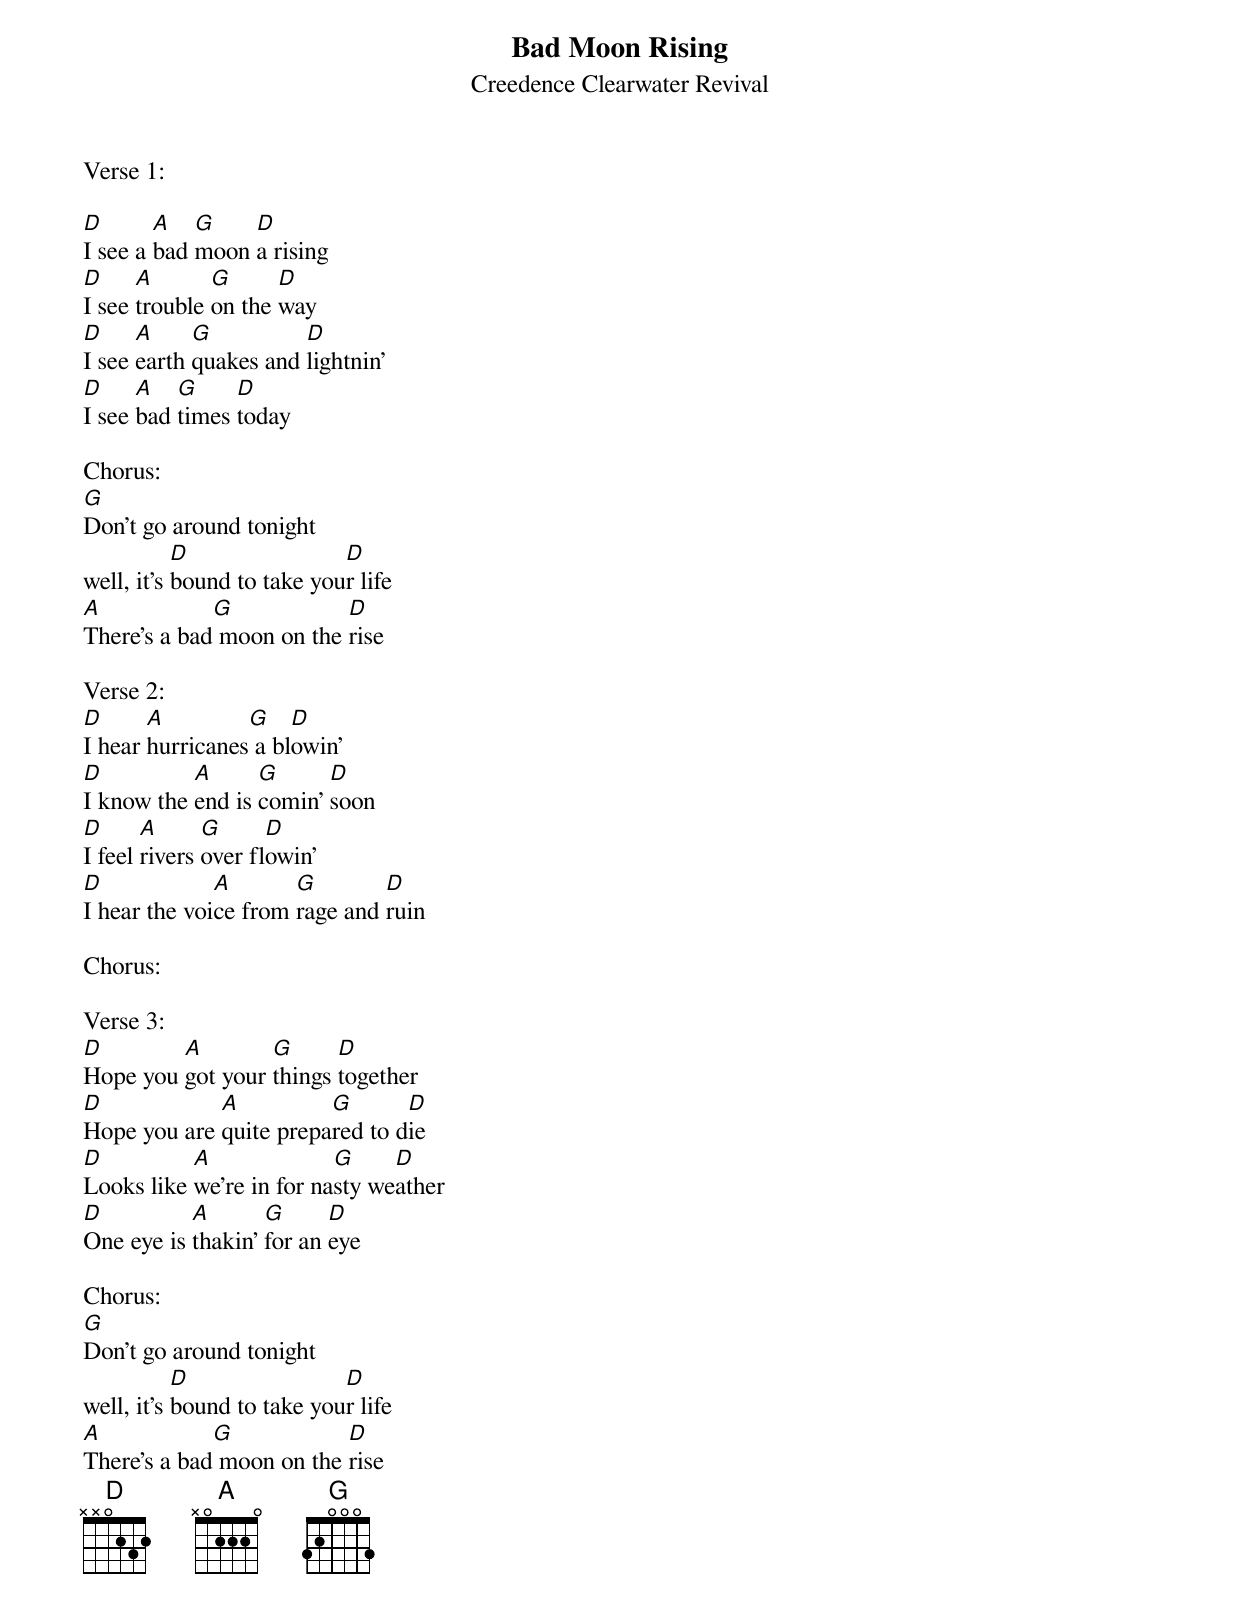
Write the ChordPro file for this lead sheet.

{t: Bad Moon Rising}
{st: Creedence Clearwater Revival}
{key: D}
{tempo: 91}

Verse 1:

[D]I see a [A]bad [G]moon [D]a rising
[D]I see [A]trouble [G]on the [D]way
[D]I see [A]earth [G]quakes and [D]lightnin'
[D]I see [A]bad [G]times [D]today

Chorus:
[G]Don't go around tonight
well, it's [D]bound to take you[D]r life
[A]There's a bad[G] moon on the [D]rise

Verse 2:
[D]I hear [A]hurricanes[G] a bl[D]owin'
[D]I know the [A]end is [G]comin' [D]soon
[D]I feel [A]rivers [G]over fl[D]owin'
[D]I hear the voi[A]ce from [G]rage and [D]ruin

Chorus:

Verse 3:
[D]Hope you [A]got your [G]things [D]together
[D]Hope you are [A]quite prepa[G]red to d[D]ie
[D]Looks like [A]we're in for na[G]sty we[D]ather
[D]One eye is [A]thakin' [G]for an [D]eye

Chorus:
[G]Don't go around tonight
well, it's [D]bound to take you[D]r life
[A]There's a bad[G] moon on the [D]rise
